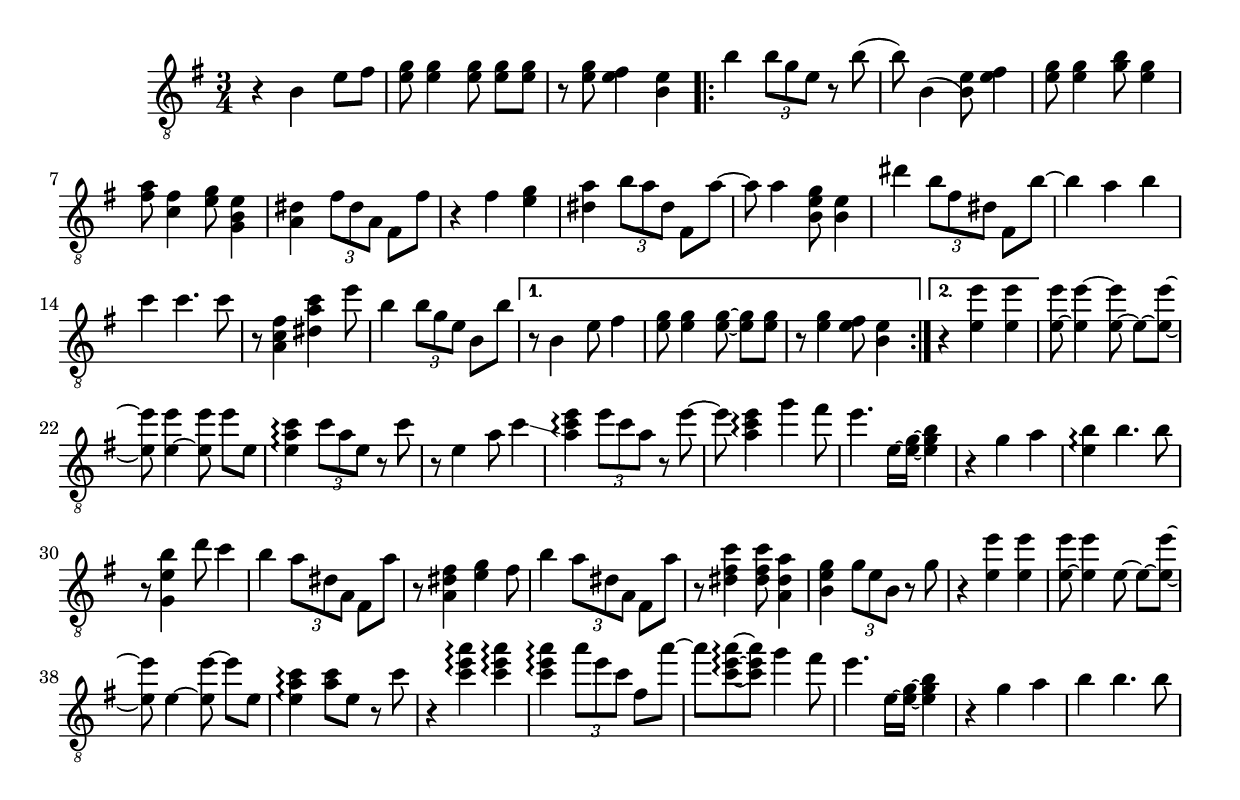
\relative {
  \set Staff.connectArpeggios = ##t
  \time 3/4
  \key e \minor
  \clef "treble_8"
  r4 b e8 fis
  <e g> <e g>4 \autoBeamOff <e g>8 \autoBeamOn <e g> <e g>
  r <e g> <e fis>4 <b e>
  \repeat volta 2 {
    % meas. 4
    b' \tuplet 3/2 { b8 g e } r b'(
    b) b,4( <b) e>8 <e fis>4
    <e g>8 <e g>4 <g b>8 <e g>4
    <fis a>8 <c fis>4 <e g>8 <g, b e>4
    <a dis> \tuplet 3/2 { fis'8 dis a } fis8 fis'
    % meas. 9
    r4 fis <e g>
    <dis a'> \tuplet 3/2 { b'8 a dis, } fis,8 a'~
    a a4 <b, e g>8 <b e>4
    dis' \tuplet 3/2 { b8 fis dis } fis,8 b'~
    b4 a b
    % meas. 14
    c c4. c8
    r <a, fis' c>4 <dis a' c> e'8
    b4 \tuplet 3/2 { b8 g e } b b'
    \alternative {
      \volta 1 {
        r8 b,4 e8 fis4
        <e g>8 <e g>4 \autoBeamOff <e~ g~>8 \autoBeamOn <e g> <e g>
        r <e g>4 <e fis>8 <b e>4
      }
      \volta 2 {
        r <e e'> <e e'>
      }
    }
  }
  % meas. 21
  <e~ e'>8 <e e'~>4 \autoBeamOff <e~ e'>8 \autoBeamOn e~ <e~ e'~>
  <e e'>8 <e~ e'>4 \autoBeamOff <e e'>8 \autoBeamOn e' e,
  <e a c>4\arpeggio \tuplet 3/2 { c'8 a e } r8 c'
  r e,4 a8 c4\glissando
  <a c e>\arpeggio \tuplet 3/2 { e'8 c a } r e'~
  e <a, c e>4\arpeggio g'4 fis8
  % meas. 27
  e4. e,16~ <e~ g~> <e g b>4
  r4 g a
  <e b'>\arpeggio b'4. b8
  r <g, e' b'>4 d''8 c4
  b \tuplet 3/2 { a8 dis, a } fis a'
  r8 <a, dis fis>4 <e' g> fis8
  b4 \tuplet 3/2 { a8 dis, a } fis a'
  % meas. 34
  r8 <dis, fis c'>4 <dis fis c'>8 <a dis a'>4
  <b e g> \tuplet 3/2 { g'8 e b } r g'
  r4 <e e'> <e e'>
  <e~ e'>8 <e e'>4 \autoBeamOff e8~ \autoBeamOn e~ <e~ e'~>
  <e e'> e4~ \autoBeamOff <e e'~>8 \autoBeamOn e' e,
  <e a c>4\arpeggio <a c>8 e r c'
  % meas. 40
  r4 <c e a>\arpeggio <c e a>\arpeggio
  <c e a>\arpeggio \tuplet 3/2 { a'8 e c } fis, a'~
  a <c,~ e~ a~>\arpeggio \autoBeamOff <c e a> \autoBeamOn g'4 fis8
  e4. e,16~ <e~ g~> <e g b>4
  r g a
  b\arpeggio b4. b8
  % meas. 46
}
